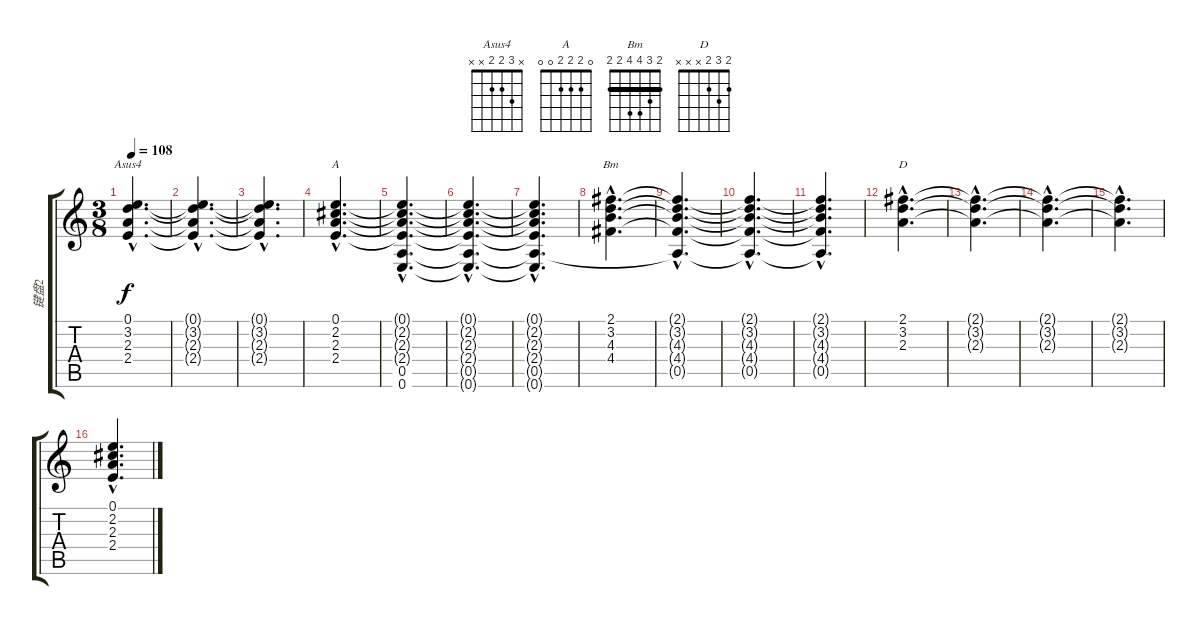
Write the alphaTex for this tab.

\track ("键盘2" "键盘2") {instrument acousticguitarnylon}
\staff {score tabs}
\tuning (E4 B3 G3 D3 A2 E2) {hide}
\chord ("Asus4" x 3 2 2 x x)
\chord ("A" 0 2 2 2 0 0)
\chord ("Bm" 2 3 4 4 2 2) {barre 2}
\chord ("D" 2 3 2 x x x)
\ts (3 8)
\tempo 108
\clef g2
\ks c
(0.1{hac t} 3.2{hac t} 2.3{hac t} 2.4{hac t}).4{d ch "Asus4" dy f} |
(0.1{hac t} 3.2{hac t} 2.3{hac t} 2.4{hac t}).4{d} |
(0.1{hac t} 3.2{hac t} 2.3{hac t} 2.4{hac t}).4{d} |
(0.1{hac} 2.2{hac} 2.3{hac} 2.4{hac}).4{d ch "A"} |
(0.1{hac t} 2.2{hac t} 2.3{hac t} 2.4{hac t} 0.5{hac} 0.6{hac}).4{d} |
(0.1{hac t} 2.2{hac t} 2.3{hac t} 2.4{hac t} 0.5{hac t} 0.6{hac t}).4{d} |
(0.1{hac t} 2.2{hac t} 2.3{hac t} 2.4{hac t} 0.5{hac t} 0.6{hac t}).4{d} |
(2.1{hac} 3.2{hac} 4.3{hac} 4.4{hac}).4{d ch "Bm"} |
(2.1{hac t} 3.2{hac t} 4.3{hac t} 4.4{hac t} 0.5{hac t}).4{d} |
(2.1{hac t} 3.2{hac t} 4.3{hac t} 4.4{hac t} 0.5{hac t}).4{d} |
(2.1{hac t} 3.2{hac t} 4.3{hac t} 4.4{hac t} 0.5{hac t}).4{d instrument synthstrings2} |
(2.1{hac} 3.2{hac} 2.3{hac}).4{d ch "D"} |
(2.1{hac t} 3.2{hac t} 2.3{hac t}).4{d} |
(2.1{hac t} 3.2{hac t} 2.3{hac t}).4{d} |
(2.1{hac t} 3.2{hac t} 2.3{hac t}).4{d} |
(0.1{hac} 2.2{hac} 2.3{hac} 2.4{hac}).4{d}
